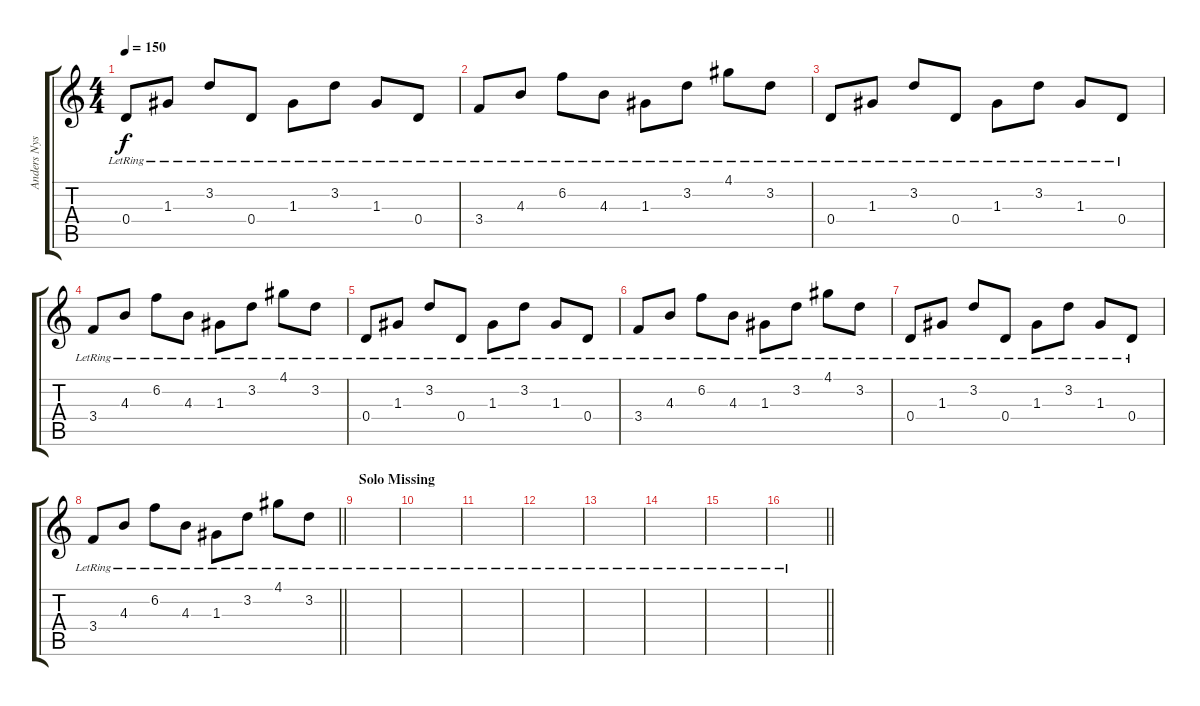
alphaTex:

\track ("Anders Nyström 3" "Anders Nys") {instrument acousticguitarsteel}
\staff {score tabs}
\tuning (E4 B3 G3 D3 A2 D2) {hide}
\ts (4 4)
\tempo 150
\clef g2
\ks c
0.4{lr}.8{dy f} 1.3{lr}.8 3.2{lr}.8 0.4{lr}.8 1.3{lr}.8 3.2{lr}.8 1.3{lr}.8 0.4{lr}.8 |
3.4{lr}.8 4.3{lr}.8 6.2{lr}.8 4.3{lr}.8 1.3{lr}.8 3.2{lr}.8 4.1{lr}.8 3.2{lr}.8 |
0.4{lr}.8 1.3{lr}.8 3.2{lr}.8 0.4{lr}.8 1.3{lr}.8 3.2{lr}.8 1.3{lr}.8 0.4{lr}.8 |
3.4{lr}.8 4.3{lr}.8 6.2{lr}.8 4.3{lr}.8 1.3{lr}.8 3.2{lr}.8 4.1{lr}.8 3.2{lr}.8 |
0.4{lr}.8 1.3{lr}.8 3.2{lr}.8 0.4{lr}.8 1.3{lr}.8 3.2{lr}.8 1.3{lr}.8 0.4{lr}.8 |
3.4{lr}.8 4.3{lr}.8 6.2{lr}.8 4.3{lr}.8 1.3{lr}.8 3.2{lr}.8 4.1{lr}.8 3.2{lr}.8 |
0.4{lr}.8 1.3{lr}.8 3.2{lr}.8 0.4{lr}.8 1.3{lr}.8 3.2{lr}.8 1.3{lr}.8 0.4{lr}.8 |
\barLineRight lightlight
3.4{lr}.8 4.3{lr}.8 6.2{lr}.8 4.3{lr}.8 1.3{lr}.8 3.2{lr}.8 4.1{lr}.8 3.2{lr}.8 |
\section ("" "Solo Missing")
|
|
|
|
|
|
|
\barLineRight lightlight
